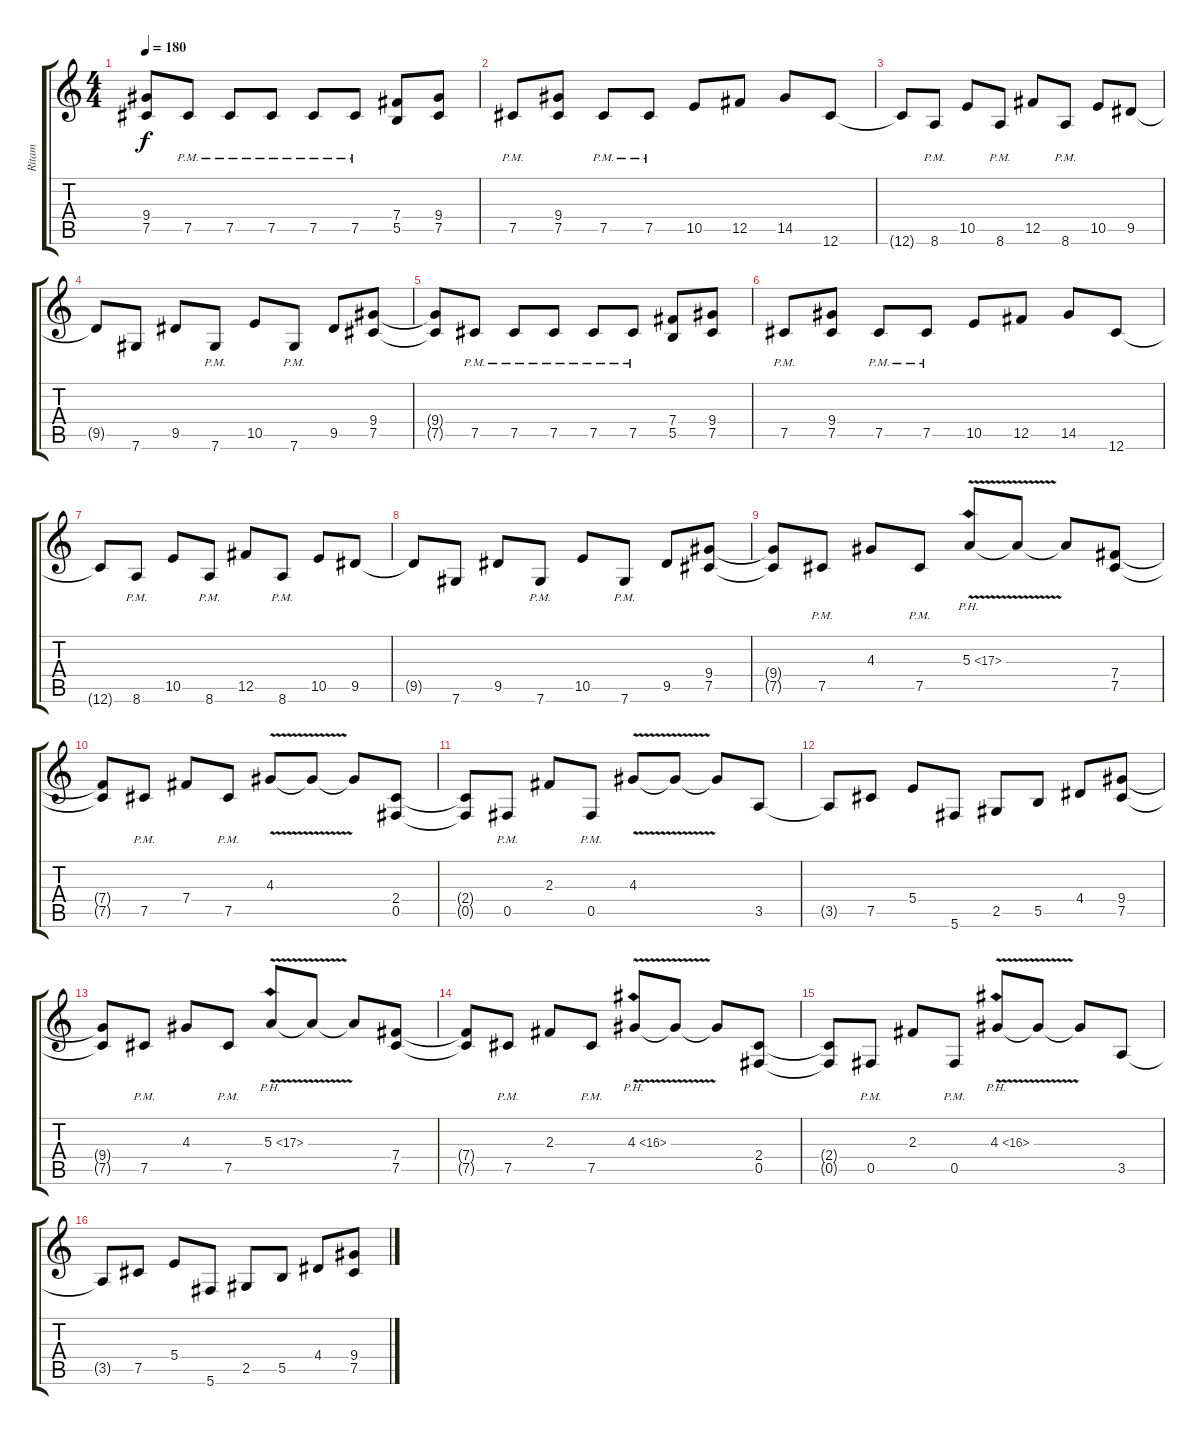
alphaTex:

\track ("Ritam" "Ritam") {instrument distortionguitar}
\staff {score tabs}
\tuning (Db4 Ab3 E3 B2 Gb2 Db2) {hide}
\ts (4 4)
\tempo 180
\clef g2
\ks c
(9.4{t} 7.5{t}).8{dy f} 7.5{pm}.8 7.5{pm}.8 7.5{pm}.8 7.5{pm}.8 7.5{pm}.8 (7.4 5.5).8 (9.4 7.5).8 |
7.5{pm}.8 (9.4 7.5).8 7.5{pm}.8 7.5{pm}.8 10.5.8 12.5.8 14.5.8 12.6.8 |
12.6{t}.8 8.6{pm}.8 10.5.8 8.6{pm}.8 12.5.8 8.6{pm}.8 10.5.8 9.5.8 |
9.5{t}.8 7.6.8 9.5.8 7.6{pm}.8 10.5.8 7.6{pm}.8 9.5.8 (9.4 7.5).8 |
(9.4{t} 7.5{t}).8 7.5{pm}.8 7.5{pm}.8 7.5{pm}.8 7.5{pm}.8 7.5{pm}.8 (7.4 5.5).8 (9.4 7.5).8 |
7.5{pm}.8 (9.4 7.5).8 7.5{pm}.8 7.5{pm}.8 10.5.8 12.5.8 14.5.8 12.6.8 |
12.6{t}.8 8.6{pm}.8 10.5.8 8.6{pm}.8 12.5.8 8.6{pm}.8 10.5.8 9.5.8 |
9.5{t}.8 7.6.8 9.5.8 7.6{pm}.8 10.5.8 7.6{pm}.8 9.5.8 (9.4 7.5).8 |
(9.4{t} 7.5{t}).8 7.5{pm}.8 4.3.8 7.5{pm}.8 5.3{ph 12 v}.8 5.3{t}.8 5.3{t}.8 (7.4 7.5).8 |
(7.4{t} 7.5{t}).8 7.5{pm}.8 7.4.8 7.5{pm}.8 4.3{v}.8 4.3{t}.8 4.3{t}.8 (2.4 0.5).8 |
(2.4{t} 0.5{t}).8 0.5{pm}.8 2.3.8 0.5{pm}.8 4.3{v}.8 4.3{t}.8 4.3{t}.8 3.5.8 |
3.5{t}.8 7.5.8 5.4.8 5.6.8 2.5.8 5.5.8 4.4.8 (9.4 7.5).8 |
(9.4{t} 7.5{t}).8 7.5{pm}.8 4.3.8 7.5{pm}.8 5.3{ph 12 v}.8 5.3{t}.8 5.3{t}.8 (7.4 7.5).8 |
(7.4{t} 7.5{t}).8 7.5{pm}.8 2.3.8 7.5{pm}.8 4.3{ph 12 v}.8 4.3{t}.8 4.3{t}.8 (2.4 0.5).8 |
(2.4{t} 0.5{t}).8 0.5{pm}.8 2.3.8 0.5{pm}.8 4.3{ph 12 v}.8 4.3{t}.8 4.3{t}.8 3.5.8 |
3.5{t}.8 7.5.8 5.4.8 5.6.8 2.5.8 5.5.8 4.4.8 (9.4 7.5).8
